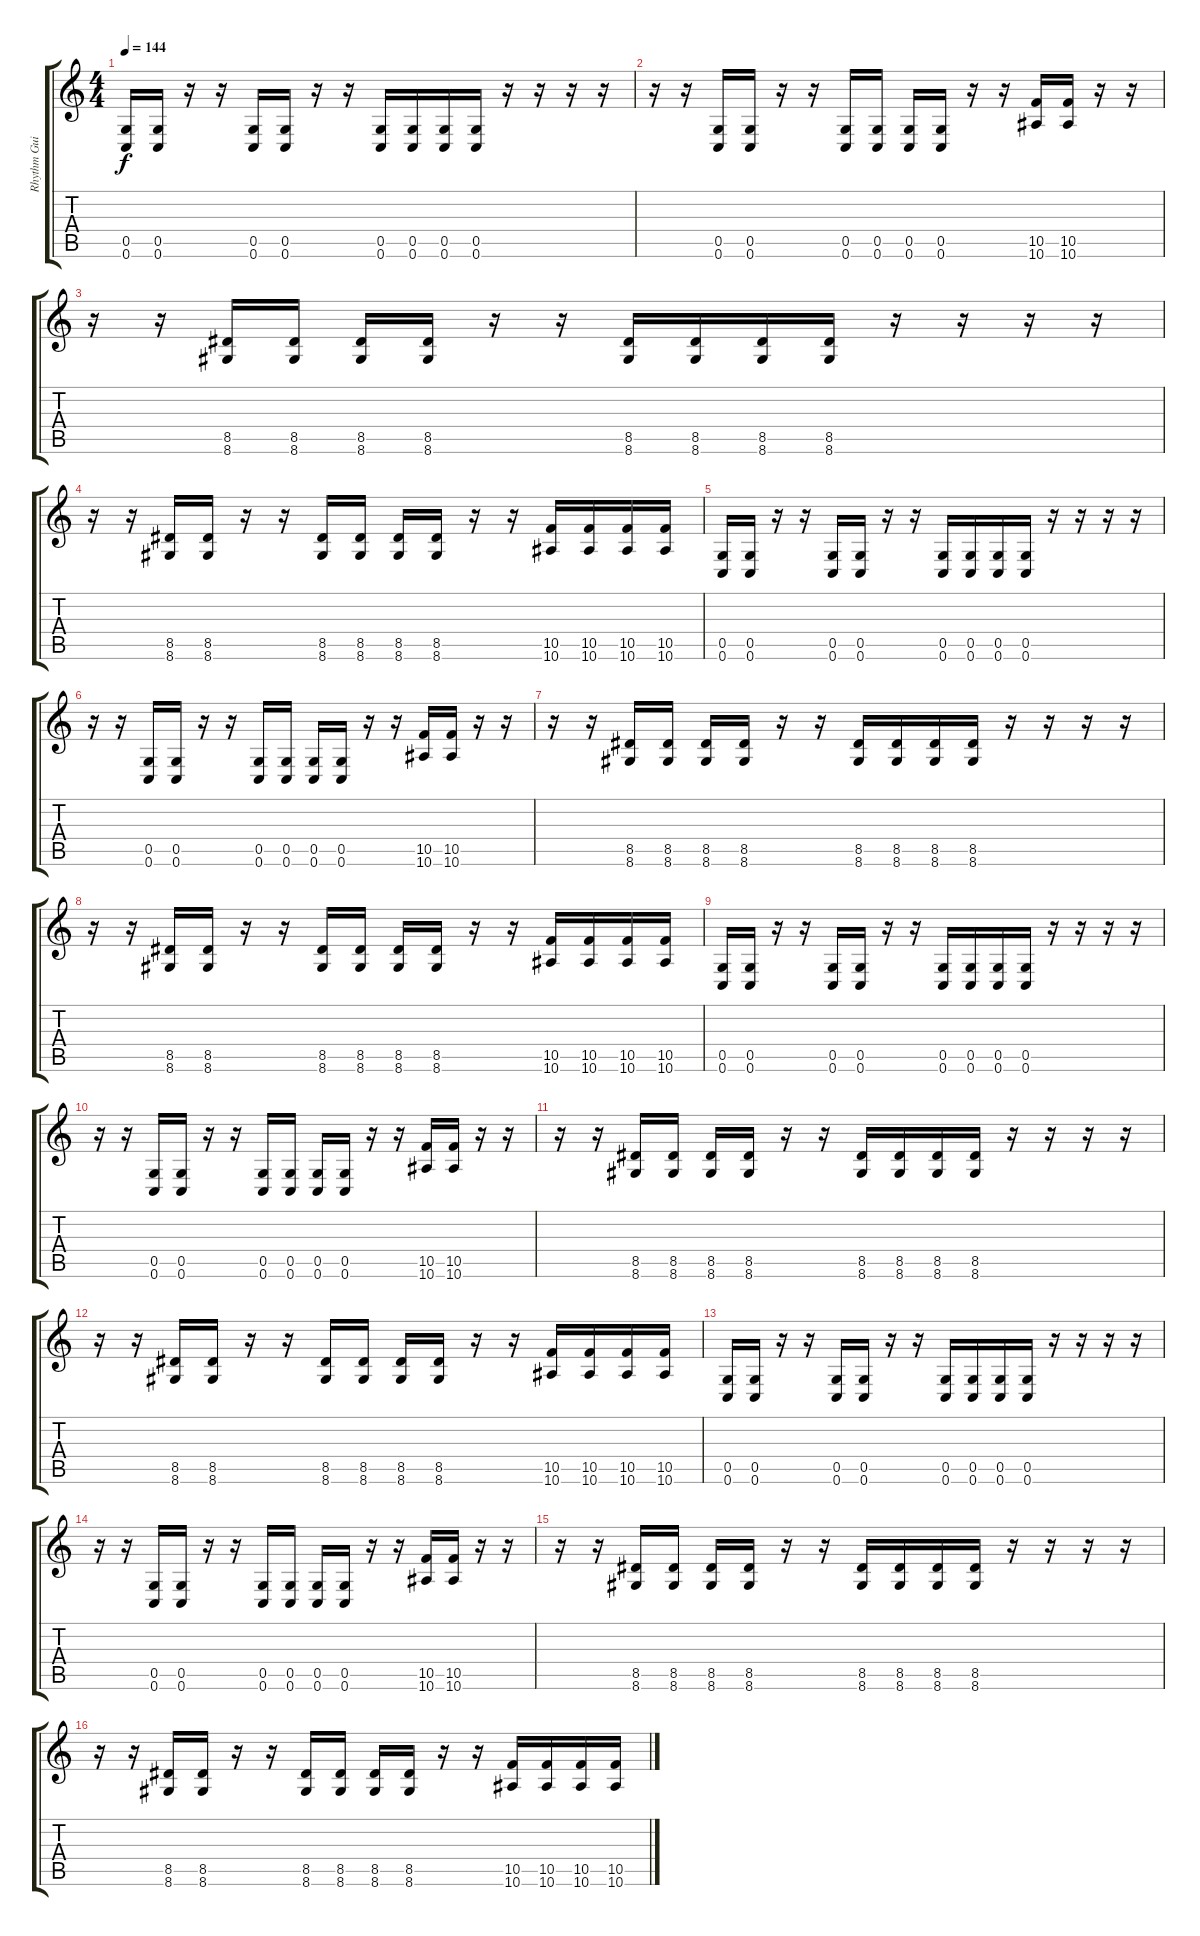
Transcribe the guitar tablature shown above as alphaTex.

\track ("Rhythm Guitar 2" "Rhythm Gui") {instrument distortionguitar}
\staff {score tabs}
\tuning (D4 A3 F3 C3 G2 C2) {hide}
\ts (4 4)
\tempo 144
\clef g2
\ks c
(0.5 0.6).16{dy f} (0.5 0.6).16 r.16 r.16 (0.5 0.6).16 (0.5 0.6).16 r.16 r.16 (0.5 0.6).16 (0.5 0.6).16 (0.5 0.6).16 (0.5 0.6).16 r.16 r.16 r.16 r.16 |
r.16 r.16 (0.5 0.6).16 (0.5 0.6).16 r.16 r.16 (0.5 0.6).16 (0.5 0.6).16 (0.5 0.6).16 (0.5 0.6).16 r.16 r.16 (10.5 10.6).16 (10.5 10.6).16 r.16 r.16 |
r.16 r.16 (8.5 8.6).16 (8.5 8.6).16 (8.5 8.6).16 (8.5 8.6).16 r.16 r.16 (8.5 8.6).16 (8.5 8.6).16 (8.5 8.6).16 (8.5 8.6).16 r.16 r.16 r.16 r.16 |
r.16 r.16 (8.5 8.6).16 (8.5 8.6).16 r.16 r.16 (8.5 8.6).16 (8.5 8.6).16 (8.5 8.6).16 (8.5 8.6).16 r.16 r.16 (10.5 10.6).16 (10.5 10.6).16 (10.5 10.6).16 (10.5 10.6).16 |
(0.5 0.6).16 (0.5 0.6).16 r.16 r.16 (0.5 0.6).16 (0.5 0.6).16 r.16 r.16 (0.5 0.6).16 (0.5 0.6).16 (0.5 0.6).16 (0.5 0.6).16 r.16 r.16 r.16 r.16 |
r.16 r.16 (0.5 0.6).16 (0.5 0.6).16 r.16 r.16 (0.5 0.6).16 (0.5 0.6).16 (0.5 0.6).16 (0.5 0.6).16 r.16 r.16 (10.5 10.6).16 (10.5 10.6).16 r.16 r.16 |
r.16 r.16 (8.5 8.6).16 (8.5 8.6).16 (8.5 8.6).16 (8.5 8.6).16 r.16 r.16 (8.5 8.6).16 (8.5 8.6).16 (8.5 8.6).16 (8.5 8.6).16 r.16 r.16 r.16 r.16 |
r.16 r.16 (8.5 8.6).16 (8.5 8.6).16 r.16 r.16 (8.5 8.6).16 (8.5 8.6).16 (8.5 8.6).16 (8.5 8.6).16 r.16 r.16 (10.5 10.6).16 (10.5 10.6).16 (10.5 10.6).16 (10.5 10.6).16 |
(0.5 0.6).16 (0.5 0.6).16 r.16 r.16 (0.5 0.6).16 (0.5 0.6).16 r.16 r.16 (0.5 0.6).16 (0.5 0.6).16 (0.5 0.6).16 (0.5 0.6).16 r.16 r.16 r.16 r.16 |
r.16 r.16 (0.5 0.6).16 (0.5 0.6).16 r.16 r.16 (0.5 0.6).16 (0.5 0.6).16 (0.5 0.6).16 (0.5 0.6).16 r.16 r.16 (10.5 10.6).16 (10.5 10.6).16 r.16 r.16 |
r.16 r.16 (8.5 8.6).16 (8.5 8.6).16 (8.5 8.6).16 (8.5 8.6).16 r.16 r.16 (8.5 8.6).16 (8.5 8.6).16 (8.5 8.6).16 (8.5 8.6).16 r.16 r.16 r.16 r.16 |
r.16 r.16 (8.5 8.6).16 (8.5 8.6).16 r.16 r.16 (8.5 8.6).16 (8.5 8.6).16 (8.5 8.6).16 (8.5 8.6).16 r.16 r.16 (10.5 10.6).16 (10.5 10.6).16 (10.5 10.6).16 (10.5 10.6).16 |
(0.5 0.6).16 (0.5 0.6).16 r.16 r.16 (0.5 0.6).16 (0.5 0.6).16 r.16 r.16 (0.5 0.6).16 (0.5 0.6).16 (0.5 0.6).16 (0.5 0.6).16 r.16 r.16 r.16 r.16 |
r.16 r.16 (0.5 0.6).16 (0.5 0.6).16 r.16 r.16 (0.5 0.6).16 (0.5 0.6).16 (0.5 0.6).16 (0.5 0.6).16 r.16 r.16 (10.5 10.6).16 (10.5 10.6).16 r.16 r.16 |
r.16 r.16 (8.5 8.6).16 (8.5 8.6).16 (8.5 8.6).16 (8.5 8.6).16 r.16 r.16 (8.5 8.6).16 (8.5 8.6).16 (8.5 8.6).16 (8.5 8.6).16 r.16 r.16 r.16 r.16 |
r.16 r.16 (8.5 8.6).16 (8.5 8.6).16 r.16 r.16 (8.5 8.6).16 (8.5 8.6).16 (8.5 8.6).16 (8.5 8.6).16 r.16 r.16 (10.5 10.6).16 (10.5 10.6).16 (10.5 10.6).16 (10.5 10.6).16
